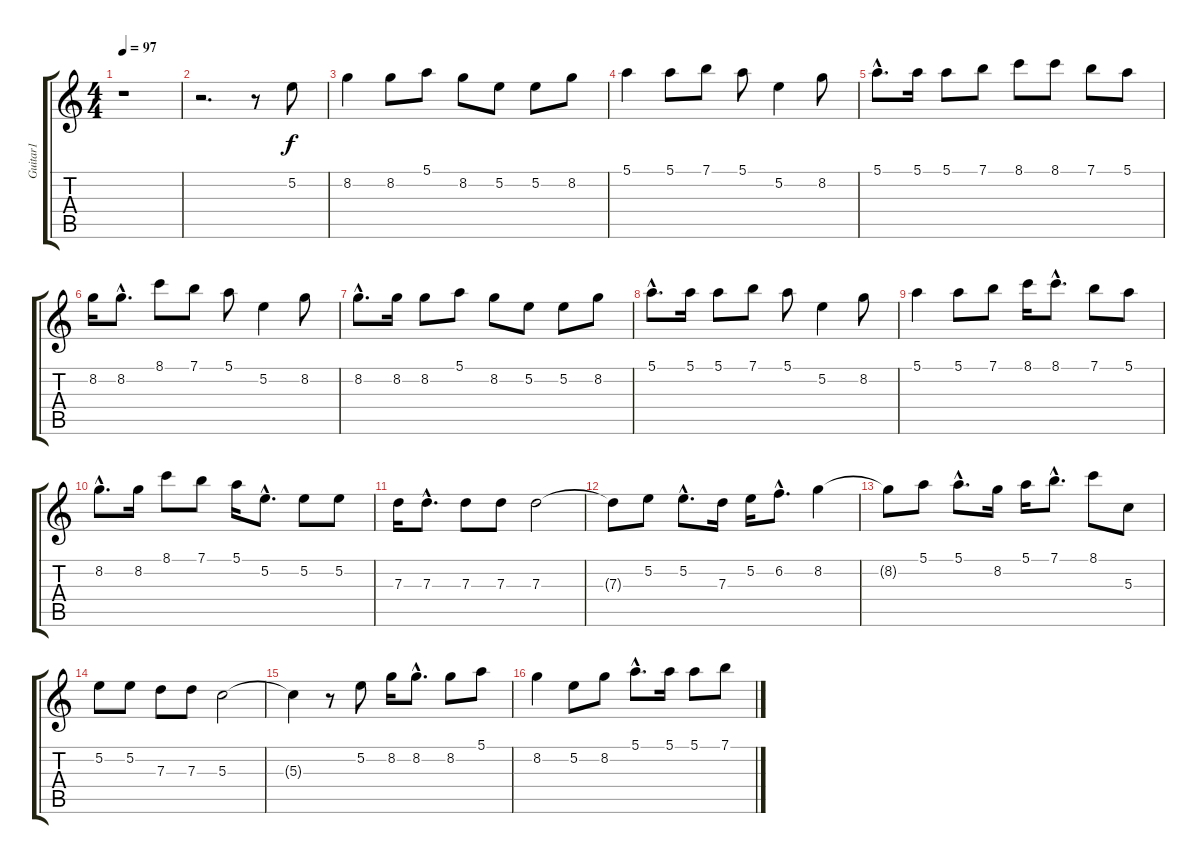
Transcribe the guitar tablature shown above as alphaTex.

\track ("Guitar1" "Guitar1") {instrument electricguitarjazz}
\staff {score tabs}
\tuning (E4 B3 G3 D3 A2 E2) {hide}
\ts (4 4)
\tempo 97
\clef g2
\ks c
r.1{dy f instrument electricguitarjazz} |
r.2{d} r.8 5.2.8 |
8.2.4 8.2.8 5.1.8 8.2.8 5.2.8 5.2.8 8.2.8 |
5.1.4 5.1.8 7.1.8 5.1.8 5.2.4 8.2.8 |
5.1{hac}.8{d} 5.1.16 5.1.8 7.1.8 8.1.8 8.1.8 7.1.8 5.1.8 |
8.2.16 8.2{hac}.8{d} 8.1.8 7.1.8 5.1.8 5.2.4 8.2.8 |
8.2{hac}.8{d} 8.2.16 8.2.8 5.1.8 8.2.8 5.2.8 5.2.8 8.2.8 |
5.1{hac}.8{d} 5.1.16 5.1.8 7.1.8 5.1.8 5.2.4 8.2.8 |
5.1.4 5.1.8 7.1.8 8.1.16 8.1{hac}.8{d} 7.1.8 5.1.8 |
8.2{hac}.8{d} 8.2.16 8.1.8 7.1.8 5.1.16 5.2{hac}.8{d} 5.2.8 5.2.8 |
7.3.16 7.3{hac}.8{d} 7.3.8 7.3.8 7.3.2 |
7.3{t}.8 5.2.8 5.2{hac}.8{d} 7.3.16 5.2.16 6.2{hac}.8{d} 8.2.4 |
8.2{t}.8 5.1.8 5.1{hac}.8{d} 8.2.16 5.1.16 7.1{hac}.8{d} 8.1.8 5.3.8 |
5.2.8 5.2.8 7.3.8 7.3.8 5.3.2 |
5.3{t}.4 r.8 5.2.8 8.2.16 8.2{hac}.8{d} 8.2.8 5.1.8 |
8.2.4 5.2.8 8.2.8 5.1{hac}.8{d} 5.1.16 5.1.8 7.1.8
